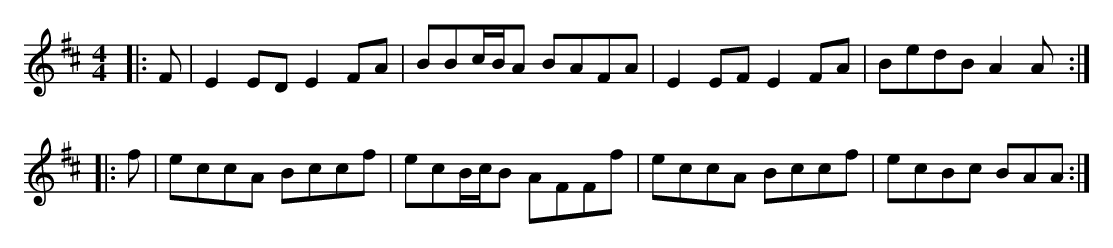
X:1
M:4/4
K:Amix
|:F|E2 ED E2 FA|BBc/B/A BAFA|E2 EF E2 FA|BedB A2 A:|
|:f|eccA Bccf|ecB/c/B AFFf|eccA Bccf|ecBc BAA:|
